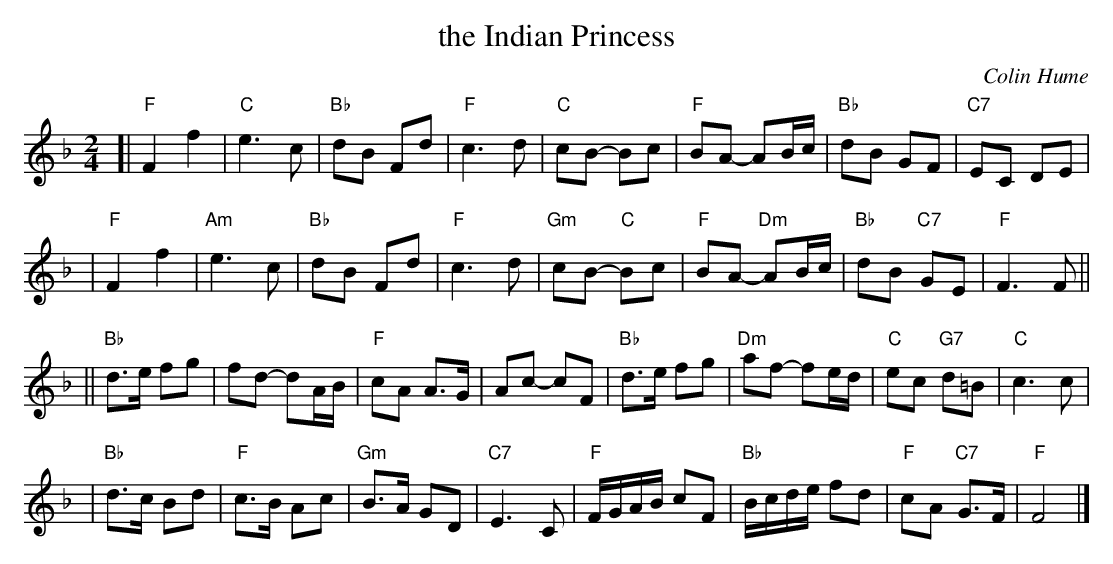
X:1
T: the Indian Princess
C: Colin Hume
M: 2/4
L: 1/8
K: F
[| "F"F2 f2 | "C"e3 c | "Bb"dB Fd | "F"c3 d \
| "C"cB- Bc | "F"BA- AB/c/ | "Bb"dB GF | "C7"EC DE |
| "F"F2 f2 | "Am"e3 c | "Bb"dB Fd | "F"c3 d \
| "Gm"cB- "C"Bc | "F"BA- "Dm"AB/c/ | "Bb"dB "C7"GE | "F"F3 F ||
|| "Bb"d>e fg |  fd- dA/B/ | "F"cA A>G | Ac- cF \
| "Bb"d>e fg | "Dm"af- fe/d/ | "C"ec "G7"d=B | "C"c3 c |
| "Bb"d>c Bd | "F"c>B Ac | "Gm"B>A GD | "C7"E3 C \
| "F"F/G/A/B/ cF | "Bb"B/c/d/e/ fd | "F"cA "C7"G>F | "F"F4 |]
